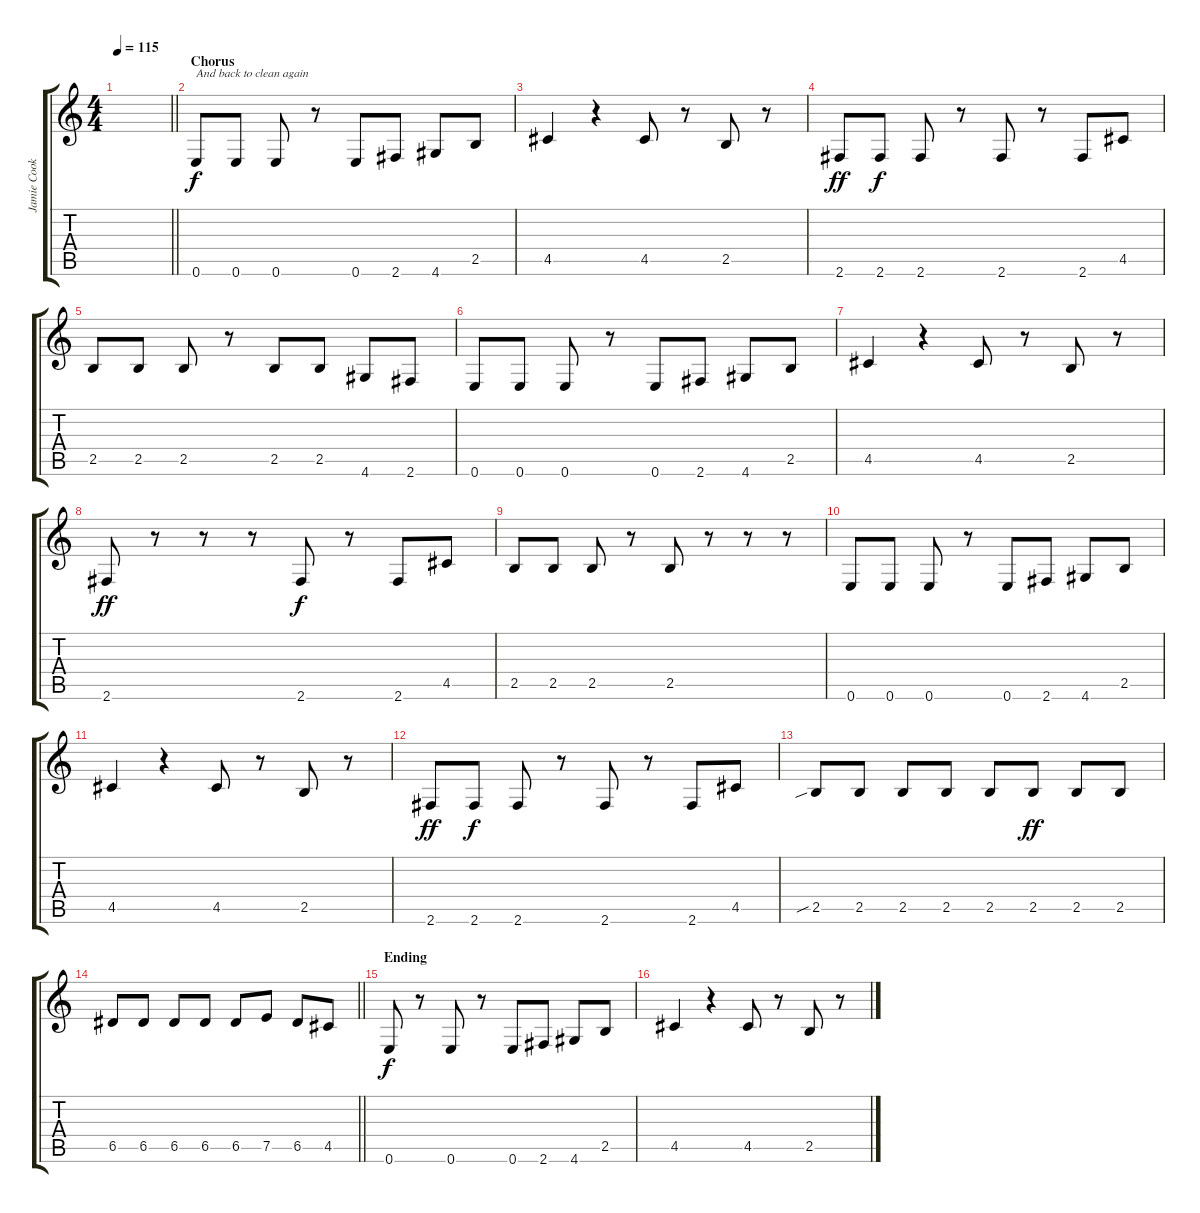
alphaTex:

\track ("Jamie Cook" "Jamie Cook") {instrument electricguitarclean}
\staff {score tabs}
\tuning (E4 B3 G3 D3 A2 E2) {hide}
\ts (4 4)
\tempo 115
\clef g2
\barLineRight lightlight
\ks c
|
\section ("" "Chorus")
0.6.8{txt "And back to clean again"} 0.6.8 0.6.8 r.8 0.6.8 2.6.8 4.6.8 2.5.8 |
4.5.4 r.4 4.5.8 r.8 2.5.8 r.8 |
2.6.8{dy ff} 2.6.8{dy f} 2.6.8 r.8 2.6.8 r.8 2.6.8 4.5.8 |
2.5.8 2.5.8 2.5.8 r.8 2.5.8 2.5.8 4.6.8 2.6.8 |
0.6.8 0.6.8 0.6.8 r.8 0.6.8 2.6.8 4.6.8 2.5.8 |
4.5.4 r.4 4.5.8 r.8 2.5.8 r.8 |
2.6.8{dy ff} r.8 r.8 r.8 2.6.8{dy f} r.8 2.6.8 4.5.8 |
2.5.8 2.5.8 2.5.8 r.8 2.5.8 r.8 r.8 r.8 |
0.6.8 0.6.8 0.6.8 r.8 0.6.8 2.6.8 4.6.8 2.5.8 |
4.5.4 r.4 4.5.8 r.8 2.5.8 r.8 |
2.6.8{dy ff} 2.6.8{dy f} 2.6.8 r.8 2.6.8 r.8 2.6.8 4.5.8 |
2.5{sib}.8 2.5.8 2.5.8 2.5.8 2.5.8 2.5.8{dy ff} 2.5.8 2.5.8 |
\barLineRight lightlight
6.5.8 6.5.8 6.5.8 6.5.8 6.5.8 7.5.8 6.5.8 4.5.8 |
\section ("" "Ending")
0.6.8{dy f} r.8 0.6.8 r.8 0.6.8 2.6.8 4.6.8 2.5.8 |
4.5.4 r.4 4.5.8 r.8 2.5.8 r.8
